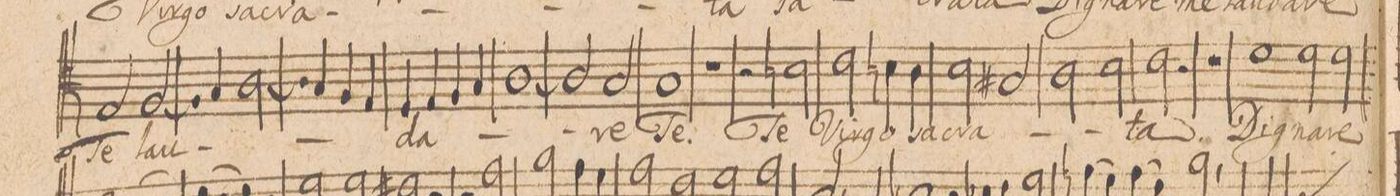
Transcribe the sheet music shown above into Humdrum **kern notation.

**kern	**text
*I"TENOR.	*
*clefC4	*
*k[]	*
*met(C|)	*
*M2/1	*
2E/	Te
[2F/	lau-
=15-	=15-
4F]	.
4G/	.
[<2A\	.
4A\]	.
4G/	.
4F/	.
4E/	.
=16-	=16-
4D/	-da-
4E/	.
4F/	.
4G/	.
[<1A	.
=17-	=17-
2A/]	.
2G/	-re
1G	Te.
=18-	=18-
1r	.
2r	.
2Bn\	Te
=19-	=19-
2cny\	Vir-
4Bn\	-go
4A\	sa-
2B\	-cra-
2G#X/	.
=20-	=20-
2A\	.
2B\	.
2c\	-ta.
2r	.
=21-	=21-
1r	.
1d	Dig-
=22-	=22-
2d\	-na-
2d\	-re
*-	*-
